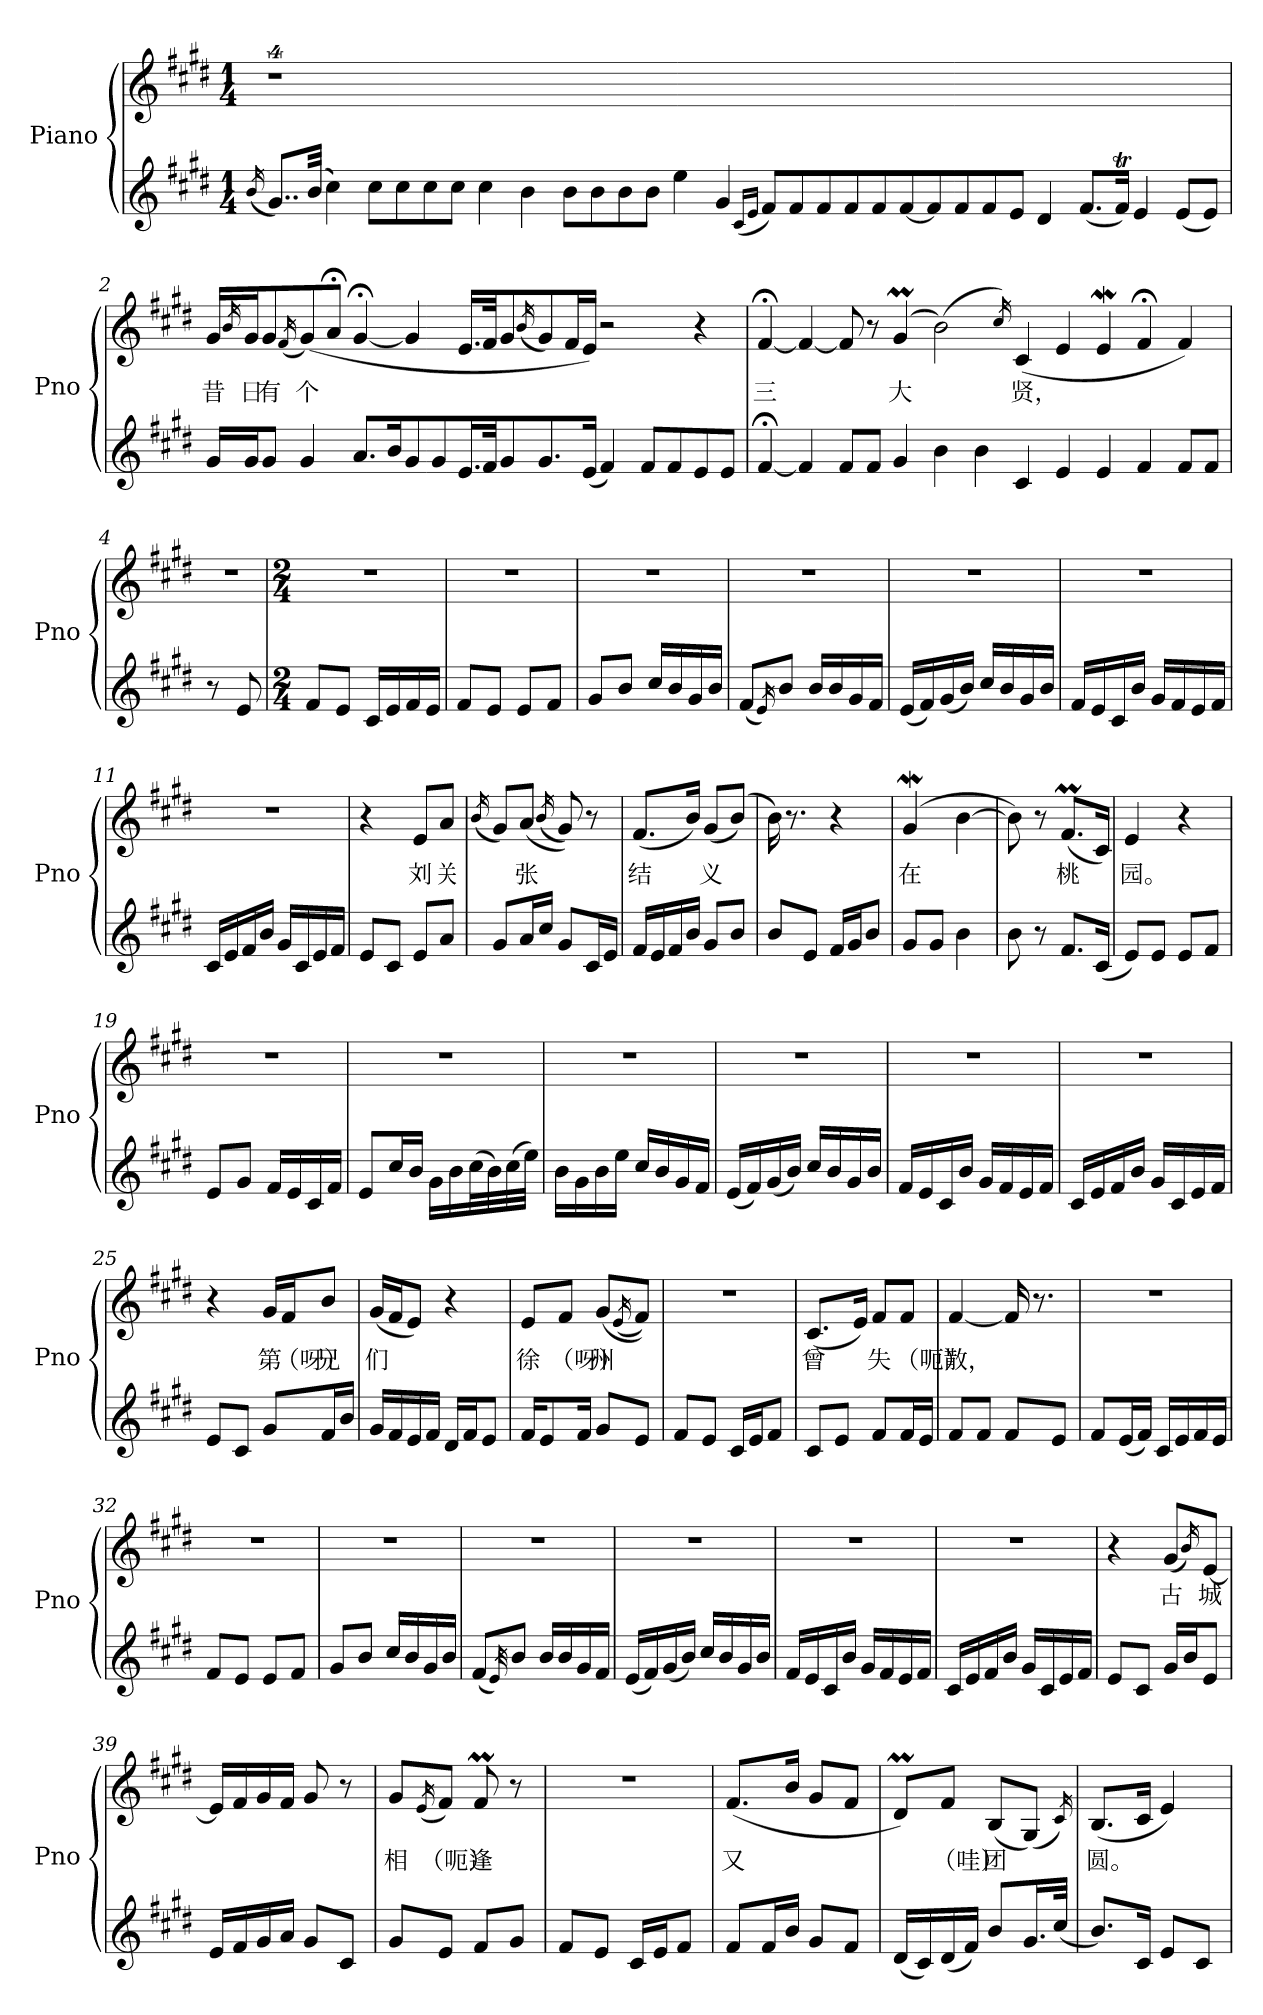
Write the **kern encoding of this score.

**kern	**kern	**text
*part2	*part1	*part1
*staff2	*staff1	*staff1
*I"Piano	*I"Piano	*
*I'Pno	*I'Pno	*
*clefG2	*clefG2	*
*k[f#c#g#d#]	*k[f#c#g#d#]	*
*M1/4	*M1/4	*
=1	=1	=1
(<16qb/	.	.
8..g#/L)	4%19r	.
(>32b/Jkk	.	.
4cc#\)	.	.
8cc#\L	.	.
8cc#\	.	.
8cc#\	.	.
8cc#\J	.	.
4cc#\	.	.
4b\	.	.
8b\L	.	.
8b\	.	.
8b\	.	.
8b\J	.	.
4ee\	.	.
4g#/	.	.
(<16qc#/LL	.	.
16qe/JJ	.	.
8f#/L)	.	.
8f#/	.	.
8f#/	.	.
8f#/	.	.
8f#/	.	.
[8f#/	.	.
8f#/]	.	.
8f#/	.	.
8f#/	.	.
8e/J	.	.
4d#/	.	.
(<8.f#/L	.	.
16f#T/Jk)	.	.
4e/	.	.
(<8e/L	.	.
8e/J)	.	.
!!LO:LB:g=z
=2	=2	=2
!	!	!LO:LY:b
16g#/LL	16g#/LL	昔
.	16qb/	.
!	!	!LO:LY:b
16g#/J	16g#/J	日
!	!	!LO:LY:b
8g#/J	8g#/	有
.	(<16qf#/	.
!	!	!LO:LY:b
4g#/	(<8g#/)	个
.	8a;</J	.
8.a/L	[4g#;</	.
16b/K	.	.
8g#/	4g#/]	.
8g#/	.	.
16.e/L	16.e/LL	.
32f#/JK	32f#/JK	.
8g#/	8g#/	.
.	(<16qb/	.
8.g#/	8g#/)	.
.	16f#/L	.
(<16e/Jk	16e/JJ)	.
4f#/)	2r	.
8f#/L	.	.
8f#/	.	.
8e/	4r	.
8e/J	.	.
!!LO:LB:g=z
=3	=3	=3
!	!	!LO:LY:b
[4f#;</	[4f#;</	三
4f#/]	4f#/_	.
8f#/L	8f#/]	.
8f#/J	8r	.
!	!	!LO:LY:b
4g#/	(>4g#m/	大
4b\	(>2b\)	.
4b\	.	.
.	16qcc#/)	.
!	!	!LO:LY:b
4c#/	(<4c#/	贤，
4e/	4e/	.
4e/	4ew/	.
4f#/	4f#;</	.
8f#/L	4f#/)	.
8f#/J	.	.
=4	=4	=4
8r	4r	.
8e/	.	.
=5	=5	=5
*M2/4	*M2/4	*
8f#/L	2r	.
8e/J	.	.
16c#/LL	.	.
16e/	.	.
16f#/	.	.
16e/JJ	.	.
=6	=6	=6
8f#/L	2r	.
8e/J	.	.
8e/L	.	.
8f#/J	.	.
=7	=7	=7
8g#/L	2r	.
8b/J	.	.
16cc#/LL	.	.
16b/	.	.
16g#/	.	.
16b/JJ	.	.
=8	=8	=8
(<8f#/L	2r	.
16qe/)	.	.
8b/J	.	.
16b/LL	.	.
16b/	.	.
16g#/	.	.
16f#/JJ	.	.
!!LO:LB:g=z
=9	=9	=9
(<16e/LL	2r	.
16f#/)	.	.
(<16g#/	.	.
16b/JJ)	.	.
16cc#/LL	.	.
16b/	.	.
16g#/	.	.
16b/JJ	.	.
=10	=10	=10
16f#/LL	2r	.
16e/	.	.
16c#/	.	.
16b/JJ	.	.
16g#/LL	.	.
16f#/	.	.
16e/	.	.
16f#/JJ	.	.
=11	=11	=11
16c#/LL	2r	.
16e/	.	.
16f#/	.	.
16b/JJ	.	.
16g#/LL	.	.
16c#/	.	.
16e/	.	.
16f#/JJ	.	.
=12	=12	=12
8e/L	4r	.
8c#/J	.	.
!	!	!LO:LY:b
8e/L	8e/L	刘
!	!	!LO:LY:b
8a/J	8a/J	关
=13	=13	=13
.	(<16qb/	.
8g#/L	8g#/L)	.
!	!	!LO:LY:b
16a/L	(<8a/J	张
16cc#/JJ	.	.
.	(<16qb/	.
8g#/L	8g#/))	.
16c#/L	8r	.
16e/JJ	.	.
=14	=14	=14
!	!	!LO:LY:b
16f#/LL	(<8.f#/L	结
16e/	.	.
16f#/	.	.
16b/JJ	16b/Jk)	.
!	!	!LO:LY:b
8g#/L	(<8g#/L	义
8b/J	(<8b/J)	.
!!LO:LB:g=z
=15	=15	=15
8b/L	16b\)	.
.	8.r	.
8e/J	.	.
16f#/LL	4r	.
16g#/J	.	.
8b/J	.	.
=16	=16	=16
!	!	!LO:LY:b
8g#/L	(>4g#W/	在
8g#/J	.	.
4b\	[4b\	.
=17	=17	=17
8b\	8b\])	.
8r	8r	.
!	!	!LO:LY:b
8.f#/L	(<8.f#M/L	桃
(<16c#/Jk	16c#/Jk)	.
=18	=18	=18
!	!	!LO:LY:b
8e/L)	4e/	园。
8e/J	.	.
8e/L	4r	.
8f#/J	.	.
=19	=19	=19
8e/L	2r	.
8g#/J	.	.
16f#/LL	.	.
16e/	.	.
16c#/	.	.
16f#/JJ	.	.
=20	=20	=20
8e/L	2r	.
16cc#/L	.	.
16b/JJ	.	.
16g#\LL	.	.
16b\	.	.
(>32cc#\L	.	.
32b\)	.	.
(>32cc#\	.	.
32ee\JJJ)	.	.
=21	=21	=21
16b\LL	2r	.
16g#\	.	.
16b\	.	.
16ee\JJ	.	.
16cc#/LL	.	.
16b/	.	.
16g#/	.	.
16f#/JJ	.	.
!!LO:PB:g=z
=22	=22	=22
(<16e/LL	2r	.
16f#/)	.	.
(<16g#/	.	.
16b/JJ)	.	.
16cc#/LL	.	.
16b/	.	.
16g#/	.	.
16b/JJ	.	.
=23	=23	=23
16f#/LL	2r	.
16e/	.	.
16c#/	.	.
16b/JJ	.	.
16g#/LL	.	.
16f#/	.	.
16e/	.	.
16f#/JJ	.	.
=24	=24	=24
16c#/LL	2r	.
16e/	.	.
16f#/	.	.
16b/JJ	.	.
16g#/LL	.	.
16c#/	.	.
16e/	.	.
16f#/JJ	.	.
=25	=25	=25
8e/L	4r	.
8c#/J	.	.
!	!	!LO:LY:b
8g#/L	16g#/LL	第
!	!	!LO:LY:b
.	16f#/J	（呀）
!	!	!LO:LY:b
16f#/L	8b/J	兄
16b/JJ	.	.
=26	=26	=26
!	!	!LO:LY:b
16g#/LL	(<16g#/LL	们
16f#/	16f#/J	.
16e/	8e/J)	.
16f#/JJ	.	.
16d#/LL	4r	.
16f#/J	.	.
8e/J	.	.
!!LO:LB:g=z
=27	=27	=27
!	!	!LO:LY:b
16f#/KL	8e/L	徐
8e/	.	.
!	!	!LO:LY:b
.	8f#/J	（呀）
16f#/Jk	.	.
!	!	!LO:LY:b
8g#/L	(<8g#/L	州
.	(<16qe/	.
8e/J	8f#/J))	.
=28	=28	=28
8f#/L	2r	.
8e/J	.	.
16c#/LL	.	.
16e/J	.	.
8f#/J	.	.
=29	=29	=29
!	!	!LO:LY:b
8c#/L	(<8.c#/L	曾
8e/J	.	.
.	16e/Jk)	.
!	!	!LO:LY:b
8f#/L	8f#/L	失
!	!	!LO:LY:b
16f#/L	8f#/J	（呃）
16e/JJ	.	.
=30	=30	=30
!	!	!LO:LY:b
8f#/L	[4f#/	散，
8f#/J	.	.
8f#/L	16f#/]	.
.	8.r	.
8e/J	.	.
=31	=31	=31
8f#/L	2r	.
(<16e/L	.	.
16f#/JJ)	.	.
16c#/LL	.	.
16e/	.	.
16f#/	.	.
16e/JJ	.	.
=32	=32	=32
8f#/L	2r	.
8e/J	.	.
8e/L	.	.
8f#/J	.	.
=33	=33	=33
8g#/L	2r	.
8b/J	.	.
16cc#/LL	.	.
16b/	.	.
16g#/	.	.
16b/JJ	.	.
!!LO:LB:g=z
=34	=34	=34
(<8f#/L	2r	.
32qe/)	.	.
8b/J	.	.
16b/LL	.	.
16b/	.	.
16g#/	.	.
16f#/JJ	.	.
=35	=35	=35
(<16e/LL	2r	.
16f#/)	.	.
(<16g#/	.	.
16b/JJ)	.	.
16cc#/LL	.	.
16b/	.	.
16g#/	.	.
16b/JJ	.	.
=36	=36	=36
16f#/LL	2r	.
16e/	.	.
16c#/	.	.
16b/JJ	.	.
16g#/LL	.	.
16f#/	.	.
16e/	.	.
16f#/JJ	.	.
=37	=37	=37
16c#/LL	2r	.
16e/	.	.
16f#/	.	.
16b/JJ	.	.
16g#/LL	.	.
16c#/	.	.
16e/	.	.
16f#/JJ	.	.
=38	=38	=38
8e/L	4r	.
8c#/J	.	.
!	!	!LO:LY:b
16g#/LL	(<8g#/L	古
16b/J	.	.
.	16qb/)	.
!	!	!LO:LY:b
8e/J	[8e/J	城
=39	=39	=39
16e/LL	16e/LL]	.
16f#/	16f#/	.
16g#/	16g#/	.
16a/JJ	16f#/JJ	.
8g#/L	8g#/	.
8c#/J	8r	.
!!LO:LB:g=z
=40	=40	=40
!	!	!LO:LY:b
8g#/L	8g#/L	相
.	(<16qe/	.
!	!	!LO:LY:b
8e/J	8f#/J)	（呃）
!	!	!LO:LY:b
8f#/L	8f#M/	逢
8g#/J	8r	.
=41	=41	=41
8f#/L	2r	.
8e/J	.	.
16c#/LL	.	.
16e/J	.	.
8f#/J	.	.
=42	=42	=42
!	!	!LO:LY:b
8f#/L	(<8.f#/L	又
16f#/L	.	.
16b/JJ	16b/Jk	.
8g#/L	8g#/L	.
8f#/J	8f#/J	.
=43	=43	=43
(<16d#/LL	8d#m/L)	.
16c#/)	.	.
!	!	!LO:LY:b
(<16d#/	8f#/J	（哇）
16f#/JJ)	.	.
!	!	!LO:LY:b
8b/L	(<8B/L	团
16.g#/L	(<8G#/J)	.
(<32cc#/JJk	.	.
.	16qc#/)	.
=44	=44	=44
!	!	!LO:LY:b
8.b/L)	(<8.B/L	圆。
16c#/Jk	16c#/Jk	.
8e/L	4e/)	.
8c#/J	.	.
=	=	=
*-	*-	*-
